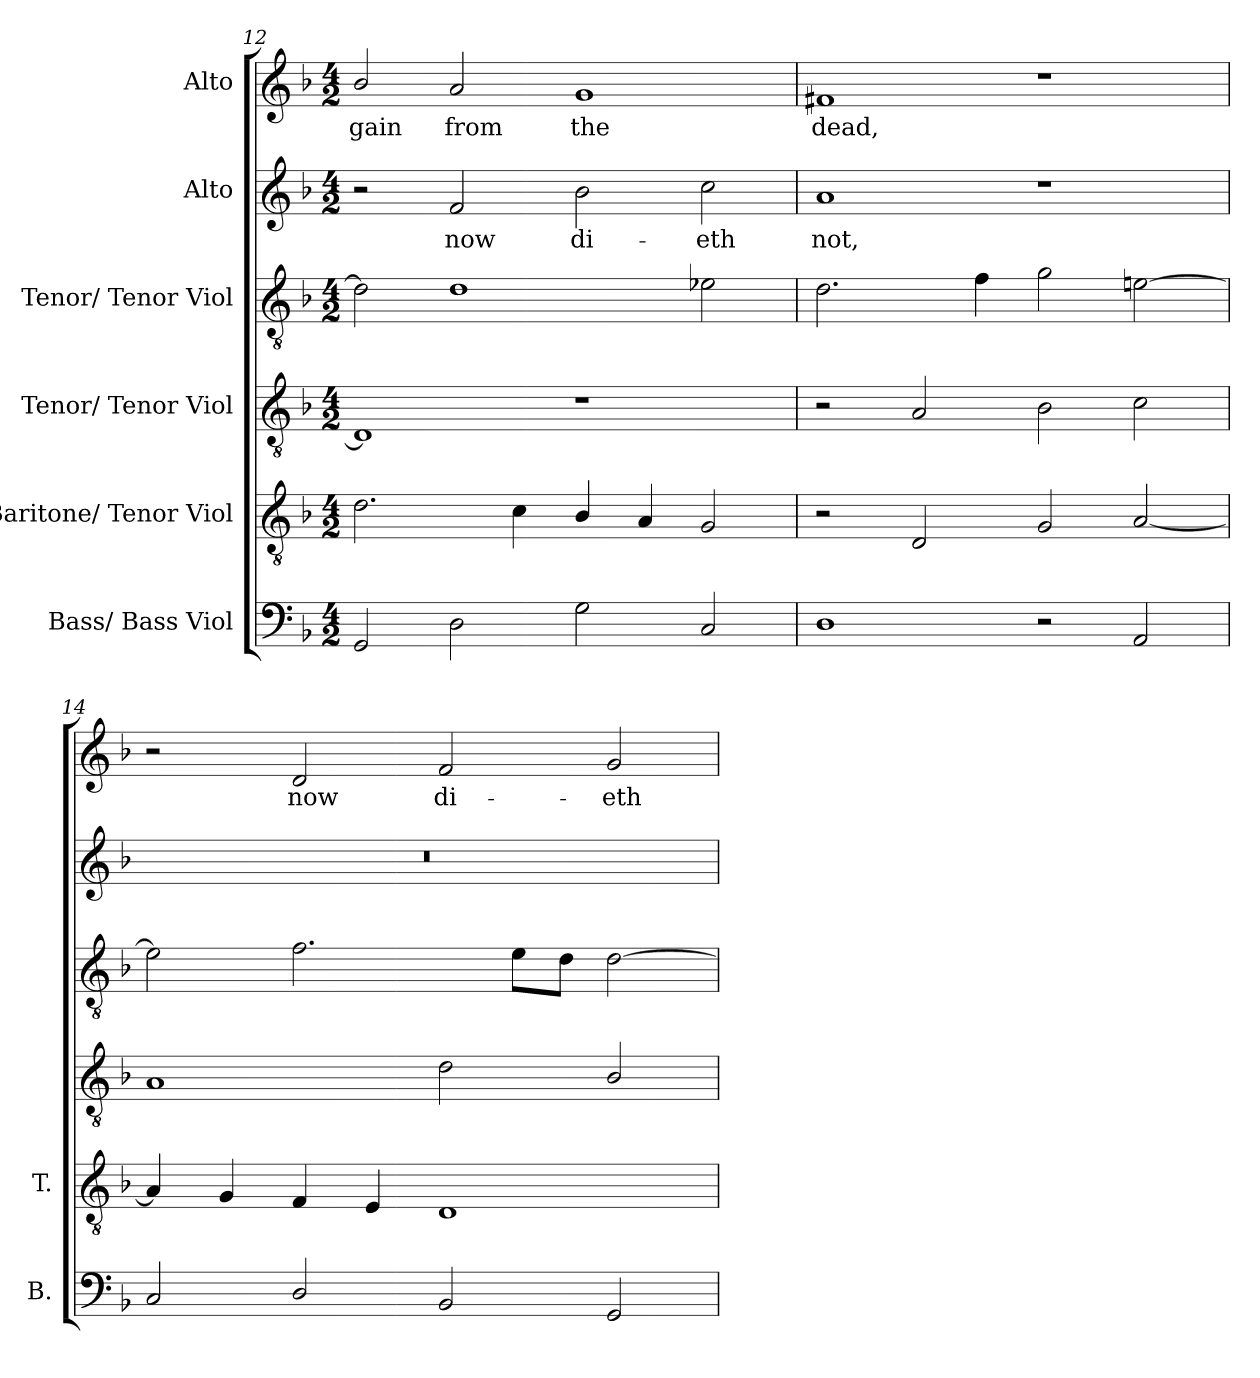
**kern	**kern	**kern	**kern	**kern	**text	**kern	**text
*part6	*part5	*part4	*part3	*part2	*part2	*part1	*part1
*staff6	*staff5	*staff4	*staff3	*staff2	*staff2	*staff1	*staff1
*I"Bass/ Bass Viol	*I"Baritone/ Tenor Viol	*I"Tenor/ Tenor Viol	*I"Tenor/ Tenor Viol	*I"Alto	*	*I"Alto	*
*I'B.	*I'T.	*	*	*	*	*	*
*clefF4	*clefGv2	*clefGv2	*clefGv2	*clefG2	*	*clefG2	*
*	*ITrd7c12	*ITrd7c12	*ITrd7c12	*	*	*	*
*k[b-]	*k[b-]	*k[b-]	*k[b-]	*k[b-]	*	*k[b-]	*
*F:	*F:	*F:	*F:	*F:	*	*F:	*
*M4/2	*M4/2	*M4/2	*M4/2	*M4/2	*	*M4/2	*
=12	=12	=12	=12	=12	=12	=12	=12
!	!	!	!	!	!	!	!LO:LY:b:color=#000000
2GGi/	2.Di\	1DDi]	2Di\]	2r	.	2b-i/	-gain
!	!	!	!	!	!LO:LY:b:color=#000000	!	!
!	!	!	!	!	!	!	!LO:LY:b:color=#000000
2Di\	.	.	1Di	2fi/	now	2ai/	from
.	4Ci\	.	.	.	.	.	.
!	!	!	!	!	!LO:LY:b:color=#000000	!	!
!	!	!	!	!	!	!	!LO:LY:b:color=#000000
2Gi\	4BB-i/	1r	.	2b-i\	di-	1gi	the
.	4AAi/	.	.	.	.	.	.
!	!	!	!	!	!LO:LY:b:color=#000000	!	!
2Ci/	2GGi/	.	2E-Xi\	2cci\	-eth	.	.
=13	=13	=13	=13	=13	=13	=13	=13
!	!	!	!	!	!LO:LY:b:color=#000000	!	!
!	!	!	!	!	!	!	!LO:LY:b:color=#000000
1Di	2r	2r	2.Di\	1ai	not,	1f#Xi	dead,
.	2DDi/	2AAi/	.	.	.	.	.
.	.	.	4Fi\	.	.	.	.
2r	2GGi/	2BB-i\	2Gi\	1r	.	1r	.
2AAi/	[2AAi/	2Ci\	[2Eni\	.	.	.	.
=14	=14	=14	=14	=14	=14	=14	=14
!	!	!	!	!LO:N:vis=1	!	!	!
2Ci/	4AAi/]	1AAi	2Ei\]	0r	.	2r	.
.	4GGi/	.	.	.	.	.	.
!	!	!	!	!	!	!	!LO:LY:b:color=#000000
2Di/	4FFi/	.	2.Fi\	.	.	2di/	now
.	4EEi/	.	.	.	.	.	.
!	!	!	!	!	!	!	!LO:LY:b:color=#000000
2BB-i/	1DDi	2Di\	.	.	.	2fi/	di-
.	.	.	8Ei\L	.	.	.	.
.	.	.	8Di\J	.	.	.	.
!	!	!	!	!	!	!	!LO:LY:b:color=#000000
2GGi/	.	2BB-i/	[2Di\	.	.	2gi/	-eth
=	=	=	=	=	=	=	=
*-	*-	*-	*-	*-	*-	*-	*-
